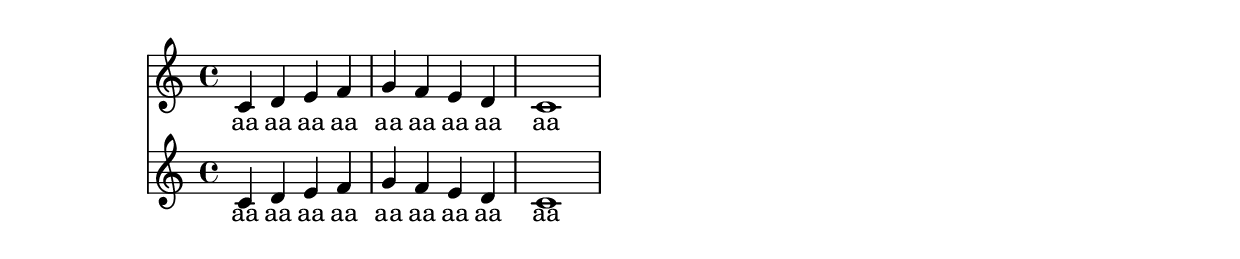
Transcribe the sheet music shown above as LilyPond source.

\version "2.14.0"

\header {
  lsrtags = "text, vocal-music, spacing"
  texidoc = "
This snippet shows how to bring the lyrics line closer to the staff.

"
  doctitle = "Adjusting lyrics vertical spacing"
}

% Default layout:
<<
  \new Staff \new Voice = melody \relative c' {
    c4 d e f
    g4 f e d
    c1
  }
  \new Lyrics \lyricsto melody { aa aa aa aa aa aa aa aa aa }

  % Reducing the minimum space below the staff and above the lyrics:
  \new Staff {
    \new Voice = melody \relative c' {
      c4 d e f
      g4 f e d
      c1
    }
  }
  \new Lyrics \with {
    \override VerticalAxisGroup #'nonstaff-relatedstaff-spacing = #'((basic-distance . 1))
  }
  \lyricsto melody { aa aa aa aa aa aa aa aa aa }
>>
